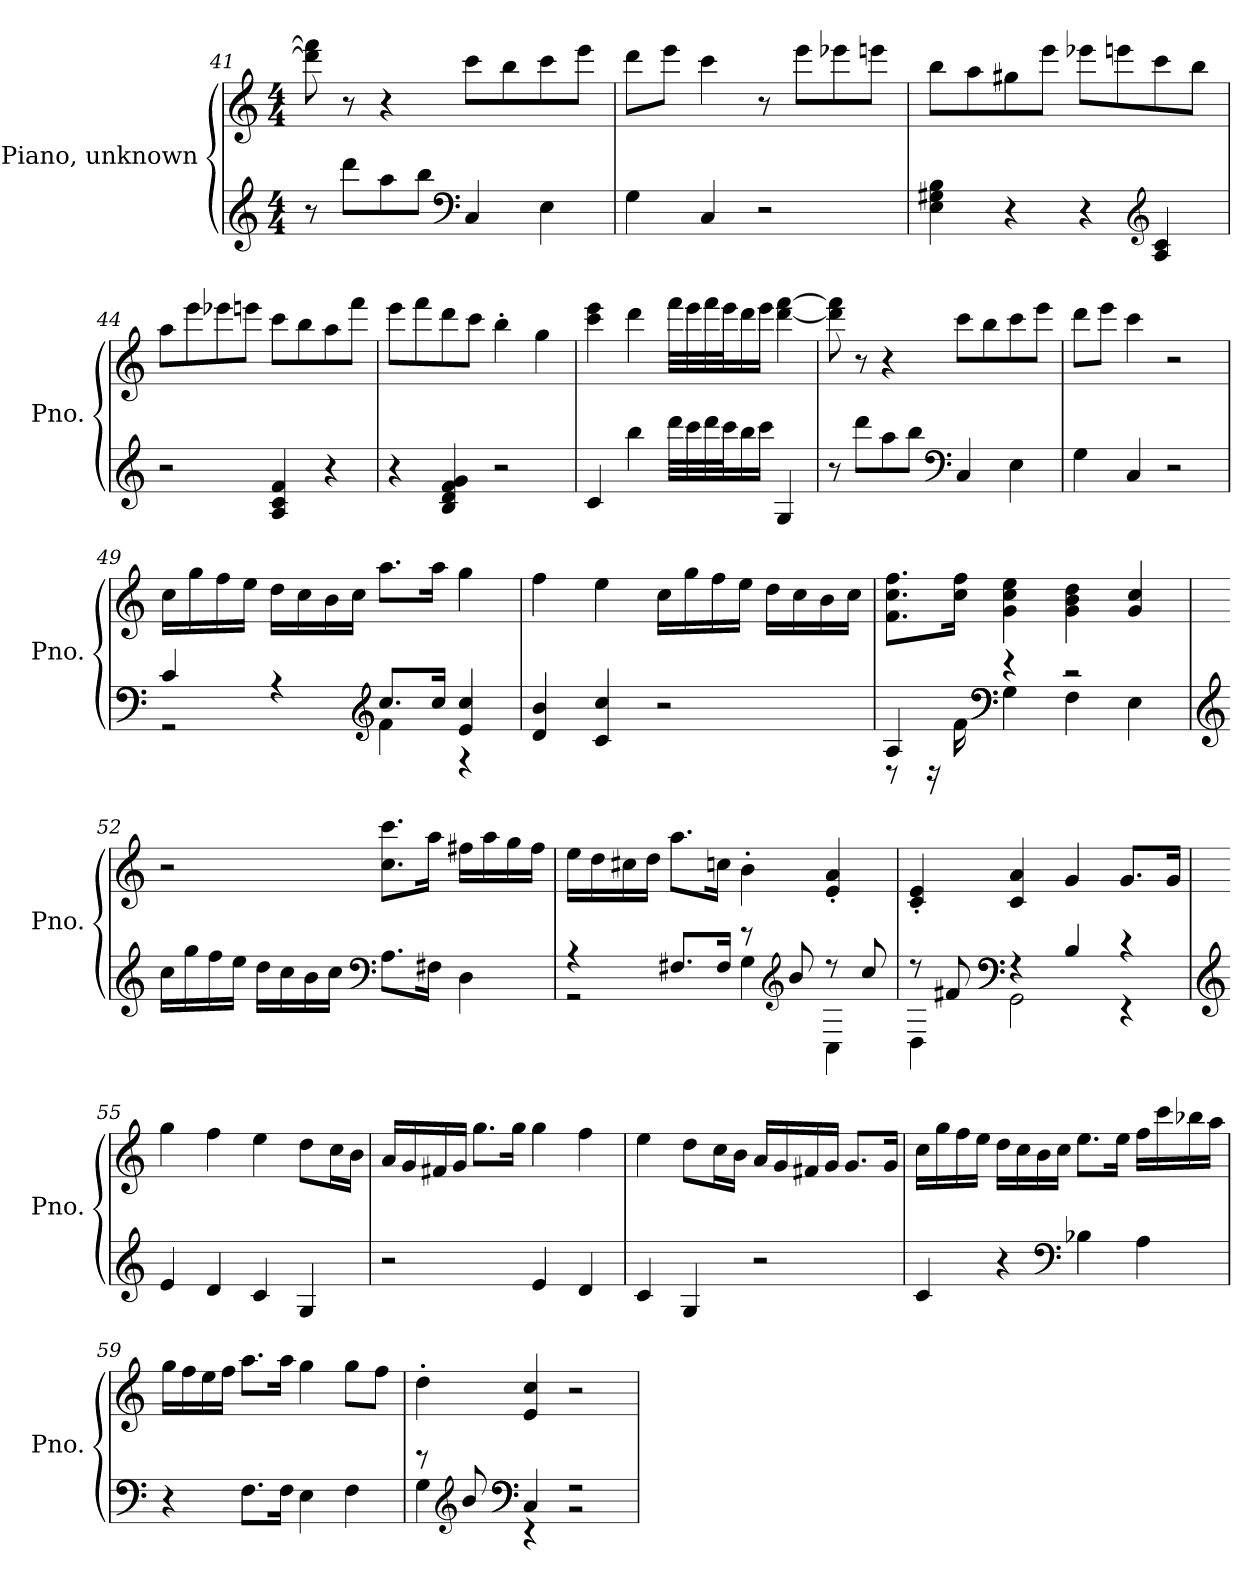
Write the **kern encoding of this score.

**kern	**kern
*part1	*part1
*staff2	*staff1
*I"Piano, unknown	*
*I'Pno.	*
*clefG2	*clefG2
*k[]	*k[]
*M4/4	*M4/4
=41	=41
8r	8ddd\] 8fff\]
8ddd\L	8r
8aa\	4r
8bb\J	.
*clefF4	*
4C/	8ccc\L
.	8bb\
4E\	8ccc\
.	8eee\J
=42	=42
4G\	8ddd\L
.	8eee\J
4C/	4ccc\
2r	8r
.	8eee\L
.	8eee-X\
.	8eeen\J
!!LO:LB:g=z
=43	=43
4E\ 4G#X\ 4B\	8bb\L
.	8aa\
4r	8gg#X\
.	8eee\J
4r	8eee-X\L
.	8eeen\
*clefG2	*
4A/ 4c/	8ccc\
.	8bb\J
=44	=44
2r	8aa\L
.	8eee\
.	8eee-X\
.	8eeen\J
4A/ 4c/ 4f/	8ccc\L
.	8bb\
4r	8aa\
.	8fff\J
=45	=45
4r	8eee\L
.	8fff\
4B/ 4d/ 4f/ 4g/	8ddd\
.	8ccc\J
2r	4bb'\
.	4gg\
!!LO:LB:g=z
=46	=46
4c/	4ccc\ 4eee\
4bb\	4ddd\
32ddd\LLL	32fff\LLL
32ccc\	32eee\
32ddd\	32fff\
32ccc\J	32eee\J
16bb\	16ddd\
16ccc\JJ	16eee\JJ
4G/	[4ddd\ [4fff\
=47	=47
8r	8ddd\] 8fff\]
8ddd\L	8r
8aa\	4r
8bb\J	.
*clefF4	*
4C/	8ccc\L
.	8bb\
4E\	8ccc\
.	8eee\J
=48	=48
4G\	8ddd\L
.	8eee\J
4C/	4ccc\
2r	2r
=49	=49
*^	*
4c/	2r	16cc\LL
.	.	16gg\
.	.	16ff\
.	.	16ee\JJ
4r	.	16dd\LL
.	.	16cc\
.	.	16b\
.	.	16cc\JJ
*clefG2	*	*
8.cc/L	4f\	8.aa\L
16cc/Jk	.	16aa\Jk
4e/ 4cc/	4r	4gg\
*v	*v	*
!!LO:LB:g=z
=50	=50
4d/ 4b/	4ff\
4c/ 4cc/	4ee\
2r	16cc\LL
.	16gg\
.	16ff\
.	16ee\JJ
.	16dd\LL
.	16cc\
.	16b\
.	16cc\JJ
=51	=51
*^	*
4A/	8r	8.f\ 8.cc\ 8.ff\L
.	16r	.
.	16f\	16cc\ 16ff\Jk
*clefF4	*	*
4r	4G\	4g\ 4cc\ 4ee\
2r	4F\	4g\ 4b\ 4dd\
.	4E\	4g/ 4cc/
*v	*v	*
=52	=52
*clefG2	*
16cc\LL	2r
16gg\	.
16ff\	.
16ee\JJ	.
16dd\LL	.
16cc\	.
16b\	.
16cc\JJ	.
*clefF4	*
8.A\L	8.cc\ 8.ccc\L
16F#X\Jk	16aa\Jk
4D\	16ff#X\LL
.	16aa\
.	16gg\
.	16ff#\JJ
!!LO:LB:g=z
=53	=53
*^	*
4r	2r	16ee\LL
.	.	16dd\
.	.	16cc#X\
.	.	16dd\JJ
8.F#X/L	.	8.aa\L
16F#/Jk	.	16ccn\Jk
8r	4G\	4b'\
*clefG2	*	*
8b/	.	.
8r	4C\	4e/' 4a/'
8cc/	.	.
=54	=54	=54
8r	4D\	4c/' 4e/'
8f#X/	.	.
*clefF4	*	*
4r	2GG\	4c/ 4a/
4B/	.	4g/
4r	4r	8.g/L
.	.	16g/Jk
*v	*v	*
=55	=55
*clefG2	*
4e/	4gg\
4d/	4ff\
4c/	4ee\
4G/	8dd\L
.	16cc\L
.	16b\JJ
=56	=56
2r	16a/LL
.	16g/
.	16f#X/
.	16g/JJ
.	8.gg\L
.	16gg\Jk
4e/	4gg\
4d/	4ff\
!!LO:LB:g=z
=57	=57
4c/	4ee\
4G/	8dd\L
.	16cc\L
.	16b\JJ
2r	16a/LL
.	16g/
.	16f#X/
.	16g/JJ
.	8.g/L
.	16g/Jk
=58	=58
4c/	16cc\LL
.	16gg\
.	16ff\
.	16ee\JJ
4r	16dd\LL
.	16cc\
.	16b\
.	16cc\JJ
*clefF4	*
4B-X\	8.ee\L
.	16ee\Jk
4A\	16ff\LL
.	16ccc\
.	16bb-X\
.	16aa\JJ
=59	=59
4r	16gg\LL
.	16ff\
.	16ee\
.	16ff\JJ
8.F\L	8.aa\L
16F\Jk	16aa\Jk
4E\	4gg\
4F\	8gg\L
.	8ff\J
!!LO:PB:g=z
=60	=60
*^	*
8r	4G\	4dd'\
*clefG2	*	*
8b/	.	.
*clefF4	*	*
4C/	4r	4e/ 4cc/
2r	2r	2r
*v	*v	*
=	=
*-	*-
